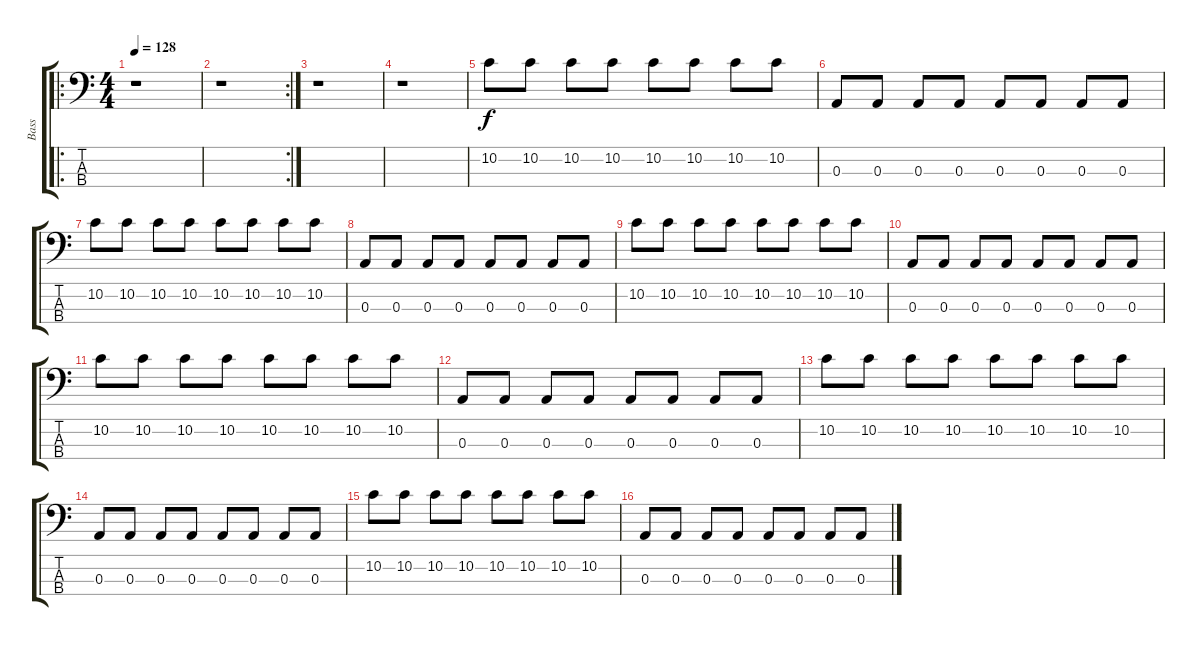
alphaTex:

\track ("Bass" "Bass") {instrument electricbasspick}
\staff {score tabs}
\tuning (G2 D2 A1 E1) {hide}
\ro
\ts (4 4)
\tempo 128
\clef f4
\ks c
r.1{dy f instrument electricbasspick} |
\rc 2
r.1 |
r.1 |
r.1 |
10.2.8 10.2.8 10.2.8 10.2.8 10.2.8 10.2.8 10.2.8 10.2.8 |
0.3.8 0.3.8 0.3.8 0.3.8 0.3.8 0.3.8 0.3.8 0.3.8 |
10.2.8 10.2.8 10.2.8 10.2.8 10.2.8 10.2.8 10.2.8 10.2.8 |
0.3.8 0.3.8 0.3.8 0.3.8 0.3.8 0.3.8 0.3.8 0.3.8 |
10.2.8 10.2.8 10.2.8 10.2.8 10.2.8 10.2.8 10.2.8 10.2.8 |
0.3.8 0.3.8 0.3.8 0.3.8 0.3.8 0.3.8 0.3.8 0.3.8 |
10.2.8 10.2.8 10.2.8 10.2.8 10.2.8 10.2.8 10.2.8 10.2.8 |
0.3.8 0.3.8 0.3.8 0.3.8 0.3.8 0.3.8 0.3.8 0.3.8 |
10.2.8 10.2.8 10.2.8 10.2.8 10.2.8 10.2.8 10.2.8 10.2.8 |
0.3.8 0.3.8 0.3.8 0.3.8 0.3.8 0.3.8 0.3.8 0.3.8 |
10.2.8 10.2.8 10.2.8 10.2.8 10.2.8 10.2.8 10.2.8 10.2.8 |
0.3.8 0.3.8 0.3.8 0.3.8 0.3.8 0.3.8 0.3.8 0.3.8
